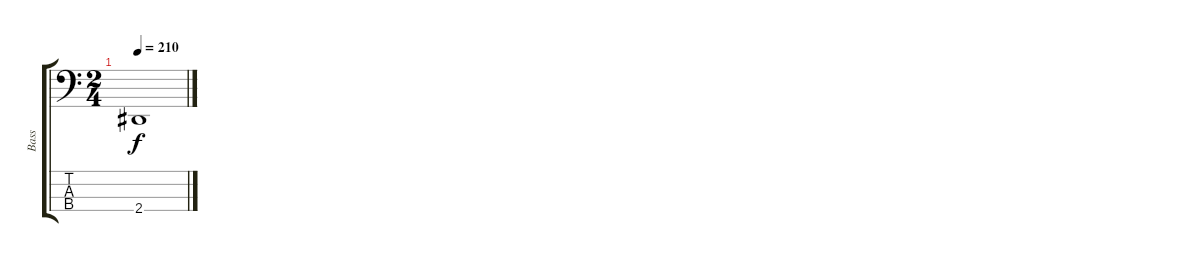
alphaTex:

\track ("Bass" "Bass") {instrument electricbasspick}
\staff {score tabs}
\tuning (Gb2 Db2 Ab1 Db1) {hide}
\ts (2 4)
\tempo 210
\clef f4
\ks c
2.4.1{dy f}
